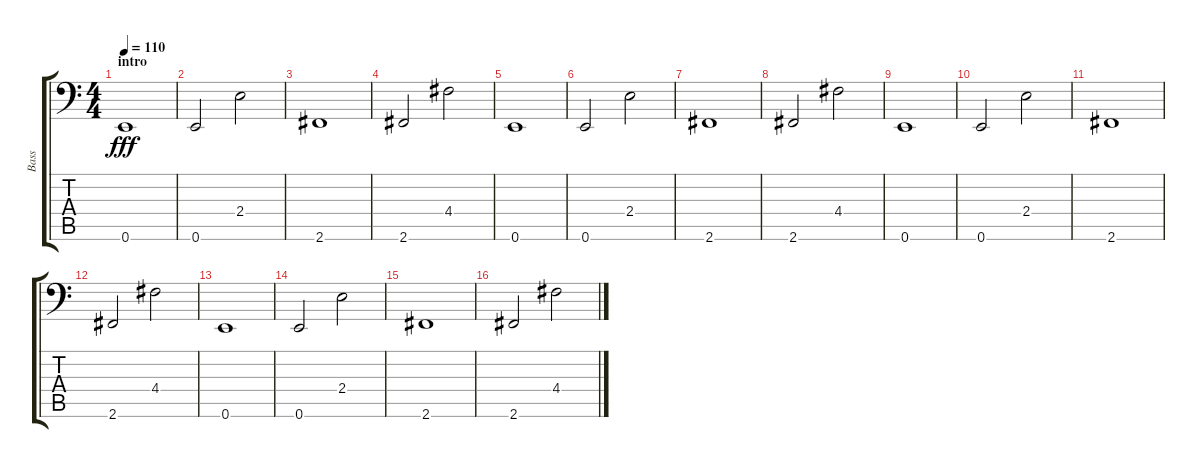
\track ("Bass" "Bass") {instrument electricbassfinger}
\staff {score tabs}
\tuning (E3 B2 G2 D2 A1 E1) {hide}
\ts (4 4)
\section ("" "intro")
\tempo 110
\clef f4
\ks c
0.6.1{dy fff instrument electricbassfinger} |
0.6.2 2.4.2 |
2.6.1 |
2.6.2 4.4.2 |
0.6.1 |
0.6.2 2.4.2 |
2.6.1 |
2.6.2 4.4.2 |
0.6.1 |
0.6.2 2.4.2 |
2.6.1 |
2.6.2 4.4.2 |
0.6.1 |
0.6.2 2.4.2 |
2.6.1 |
2.6.2 4.4.2
